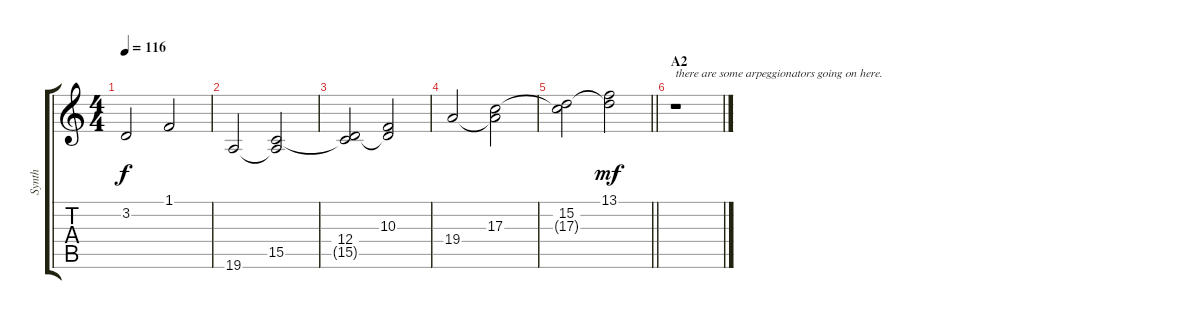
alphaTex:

\track ("Synth" "Synth") {instrument fx7echoes}
\staff {score tabs}
\tuning (E4 B3 G3 D3 A2 D2) {hide}
\ts (4 4)
\tempo 116
\clef g2
\ks aminor
3.2.2{dy f} 1.1.2 |
19.6.2 (15.5 19.6{t}).2 |
(12.4 15.5{t}).2 (10.3 12.4{t}).2 |
19.4.2 (17.3 19.4{t}).2 |
\barLineRight lightlight
(15.2 17.3{t}).2 (13.1 15.2{t}).2{dy mf} |
\section ("" "A2")
r.1{txt "there are some arpeggionators going on here."}
